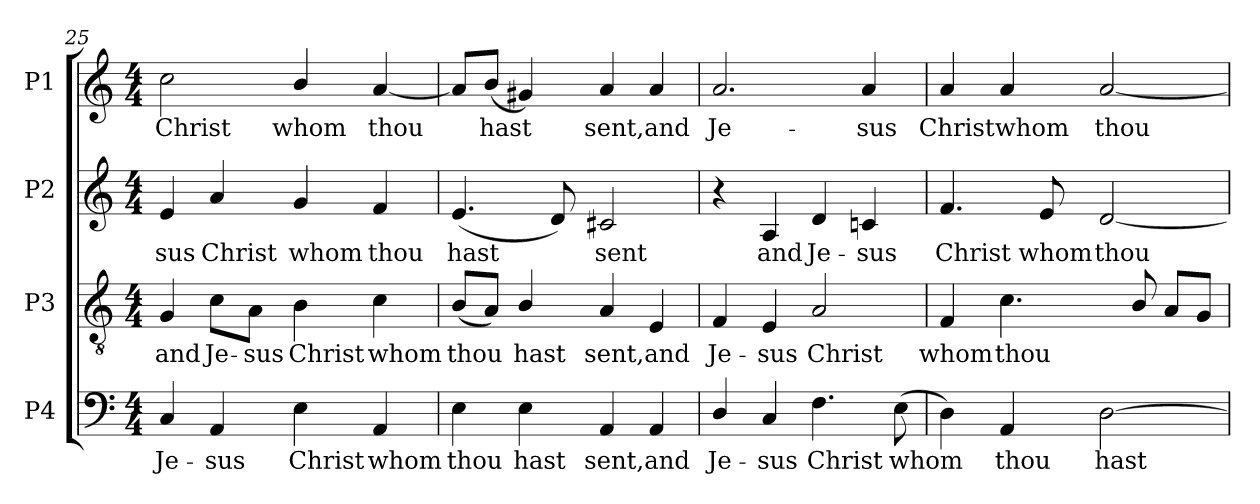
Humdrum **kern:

**kern	**text	**kern	**text	**kern	**text	**kern	**text
*part4	*part4	*part3	*part3	*part2	*part2	*part1	*part1
*staff4	*staff4	*staff3	*staff3	*staff2	*staff2	*staff1	*staff1
*I"P4	*	*I"P3	*	*I"P2	*	*I"P1	*
*clefF4	*	*clefGv2	*	*clefG2	*	*clefG2	*
*	*	*ITrd7c12	*	*	*	*	*
*k[]	*	*k[]	*	*k[]	*	*k[]	*
*C:	*	*C:	*	*C:	*	*C:	*
*M4/4	*	*M4/4	*	*M4/4	*	*M4/4	*
=25	=25	=25	=25	=25	=25	=25	=25
!	!LO:LY:b:color=#000000	!	!	!	!	!	!
!	!	!	!LO:LY:b:color=#000000	!	!	!	!
!	!	!	!	!	!LO:LY:b:color=#000000	!	!
!	!	!	!	!	!	!	!LO:LY:b:color=#000000
4Ci/	Je-	4GGi/	and	4ei/	-sus	2cci\	Christ
!	!LO:LY:b:color=#000000	!	!	!	!	!	!
!	!	!	!LO:LY:b:color=#000000	!	!	!	!
!	!	!	!	!	!LO:LY:b:color=#000000	!	!
4AAi/	-sus	8Ci\L	Je-	4ai/	Christ	.	.
!	!	!	!LO:LY:b:color=#000000	!	!	!	!
.	.	8AAi\J	-sus	.	.	.	.
!	!LO:LY:b:color=#000000	!	!	!	!	!	!
!	!	!	!LO:LY:b:color=#000000	!	!	!	!
!	!	!	!	!	!LO:LY:b:color=#000000	!	!
!	!	!	!	!	!	!	!LO:LY:b:color=#000000
4Ei\	Christ	4BBi\	Christ	4gi/	whom	4bi/	whom
!	!LO:LY:b:color=#000000	!	!	!	!	!	!
!	!	!	!LO:LY:b:color=#000000	!	!	!	!
!	!	!	!	!	!LO:LY:b:color=#000000	!	!
!	!	!	!	!	!	!	!LO:LY:b:color=#000000
4AAi/	whom	4Ci\	whom	4fi/	thou	[4ai/	thou
!!LO:LB:g=z
=26	=26	=26	=26	=26	=26	=26	=26
!	!LO:LY:b:color=#000000	!	!	!	!	!	!
!	!	!	!LO:LY:b:color=#000000	!	!	!	!
!	!	!	!	!	!LO:LY:b:color=#000000	!	!
4Ei\	thou	(8BBi/L	thou	(4.ei/	hast	8ai/L]	.
!	!	!	!	!	!	!	!LO:LY:b:color=#000000
.	.	8AAi/J)	.	.	.	(8bi/J	hast
!	!LO:LY:b:color=#000000	!	!	!	!	!	!
!	!	!	!LO:LY:b:color=#000000	!	!	!	!
4Ei\	hast	4BBi/	hast	.	.	4g#Xi/)	.
.	.	.	.	8di/)	.	.	.
!	!LO:LY:b:color=#000000	!	!	!	!	!	!
!	!	!	!LO:LY:b:color=#000000	!	!	!	!
!	!	!	!	!	!LO:LY:b:color=#000000	!	!
!	!	!	!	!	!	!	!LO:LY:b:color=#000000
4AAi/	sent,	4AAi/	sent,	2c#Xi/	sent	4ai/	sent,
!	!LO:LY:b:color=#000000	!	!	!	!	!	!
!	!	!	!LO:LY:b:color=#000000	!	!	!	!
!	!	!	!	!	!	!	!LO:LY:b:color=#000000
4AAi/	and	4EEi/	and	.	.	4ai/	and
=27	=27	=27	=27	=27	=27	=27	=27
!	!LO:LY:b:color=#000000	!	!	!	!	!	!
!	!	!	!LO:LY:b:color=#000000	!	!	!	!
!	!	!	!	!	!	!	!LO:LY:b:color=#000000
4Di/	Je-	4FFi/	Je-	4r	.	2.ai/	Je-
!	!LO:LY:b:color=#000000	!	!	!	!	!	!
!	!	!	!LO:LY:b:color=#000000	!	!	!	!
!	!	!	!	!	!LO:LY:b:color=#000000	!	!
4Ci/	-sus	4EEi/	-sus	4Ai/	and	.	.
!	!LO:LY:b:color=#000000	!	!	!	!	!	!
!	!	!	!LO:LY:b:color=#000000	!	!	!	!
!	!	!	!	!	!LO:LY:b:color=#000000	!	!
4.Fi\	Christ	2AAi/	Christ	4di/	Je-	.	.
!	!	!	!	!	!LO:LY:b:color=#000000	!	!
!	!	!	!	!	!	!	!LO:LY:b:color=#000000
.	.	.	.	4cni/	-sus	4ai/	-sus
!	!LO:LY:b:color=#000000	!	!	!	!	!	!
(8Ei\	whom	.	.	.	.	.	.
=28	=28	=28	=28	=28	=28	=28	=28
!	!	!	!LO:LY:b:color=#000000	!	!	!	!
!	!	!	!	!	!LO:LY:b:color=#000000	!	!
!	!	!	!	!	!	!	!LO:LY:b:color=#000000
4Di\)	.	4FFi/	whom	4.fi/	Christ	4ai/	Christ
!	!LO:LY:b:color=#000000	!	!	!	!	!	!
!	!	!	!LO:LY:b:color=#000000	!	!	!	!
!	!	!	!	!	!	!	!LO:LY:b:color=#000000
4AAi/	thou	4.Ci\	thou	.	.	4ai/	whom
!	!	!	!	!	!LO:LY:b:color=#000000	!	!
.	.	.	.	8ei/	whom	.	.
!	!LO:LY:b:color=#000000	!	!	!	!	!	!
!	!	!	!	!	!LO:LY:b:color=#000000	!	!
!	!	!	!	!	!	!	!LO:LY:b:color=#000000
[2Di\	hast	.	.	[2di/	thou	[2ai/	thou
.	.	8BBi/	.	.	.	.	.
.	.	8AAi/L	.	.	.	.	.
.	.	8GGi/J	.	.	.	.	.
=	=	=	=	=	=	=	=
*-	*-	*-	*-	*-	*-	*-	*-
